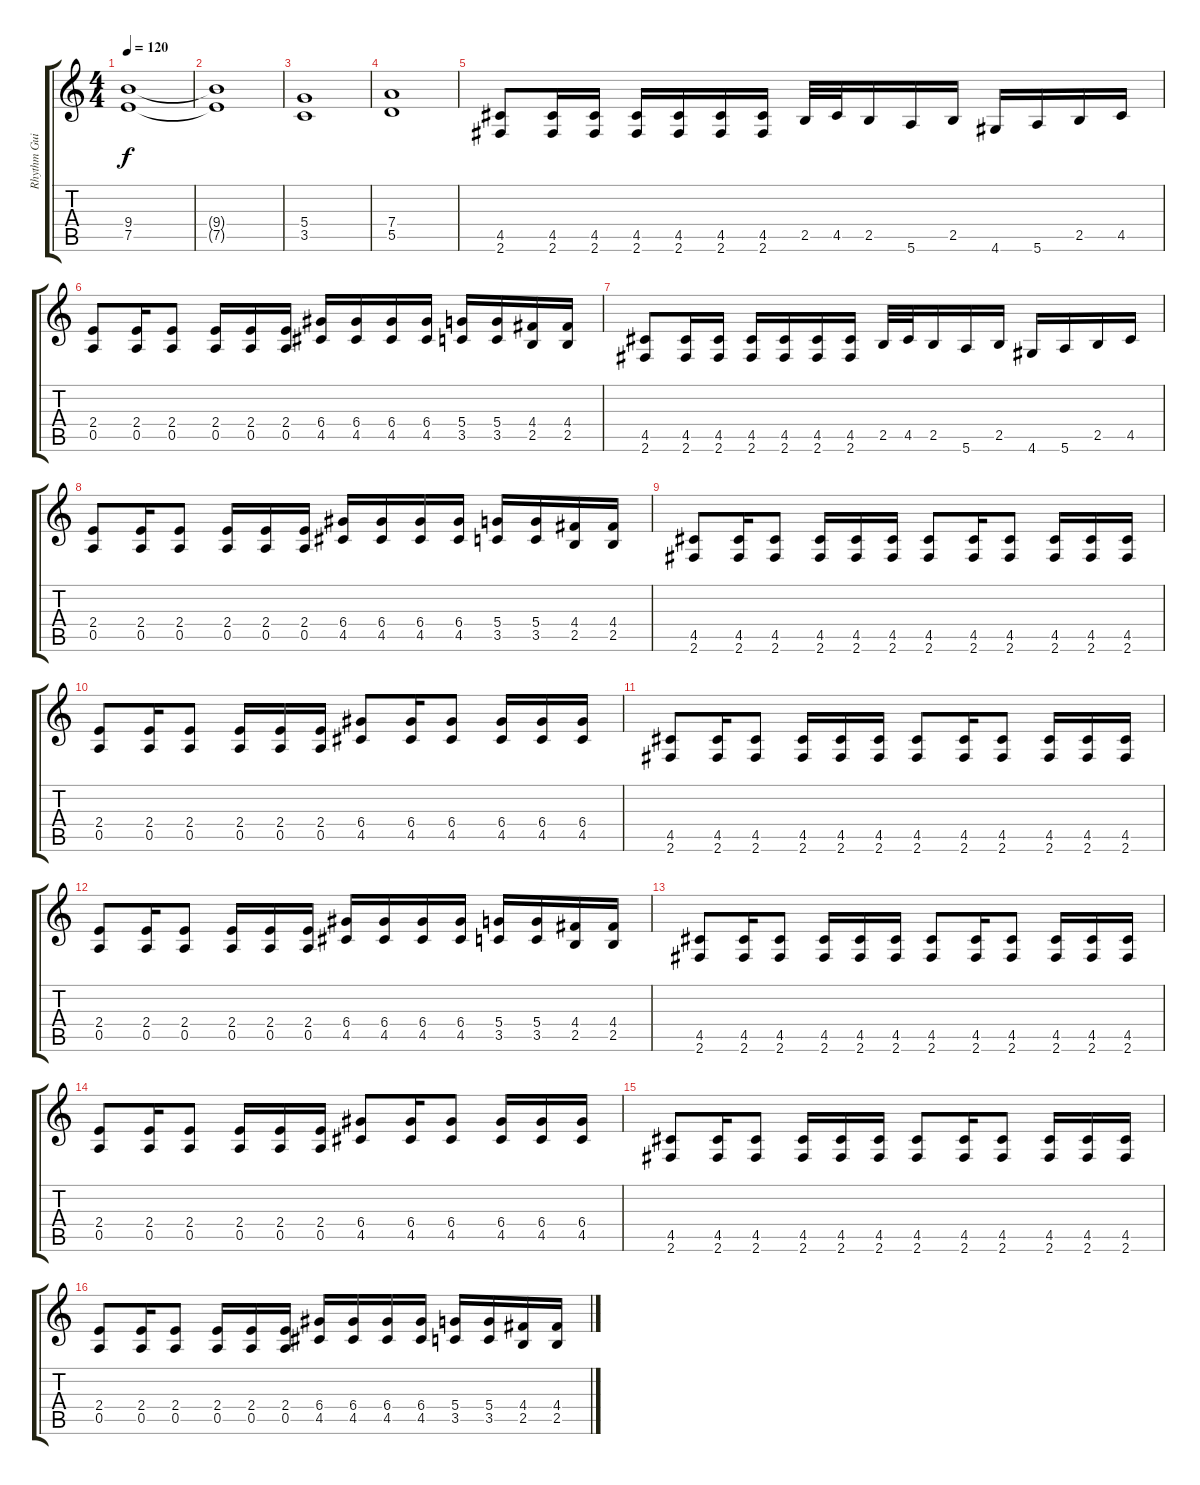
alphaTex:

\track ("Rhythm Guitar" "Rhythm Gui") {instrument distortionguitar}
\staff {score tabs}
\tuning (E4 B3 G3 D3 A2 E2) {hide}
\ts (4 4)
\tempo 120
\clef g2
\ks c
(9.4 7.5).1{dy f} |
(9.4{t} 7.5{t}).1 |
(5.4 3.5).1 |
(7.4 5.5).1 |
(4.5 2.6).8 (4.5 2.6).16 (4.5 2.6).16 (4.5 2.6).16 (4.5 2.6).16 (4.5 2.6).16 (4.5 2.6).16 2.5.32 4.5.32 2.5.16 5.6.16 2.5.16 4.6.16 5.6.16 2.5.16 4.5.16 |
(2.4 0.5).8 (2.4 0.5).16 (2.4 0.5).8 (2.4 0.5).16 (2.4 0.5).16 (2.4 0.5).16 (6.4 4.5).16 (6.4 4.5).16 (6.4 4.5).16 (6.4 4.5).16 (5.4 3.5).16 (5.4 3.5).16 (4.4 2.5).16 (4.4 2.5).16 |
(4.5 2.6).8 (4.5 2.6).16 (4.5 2.6).16 (4.5 2.6).16 (4.5 2.6).16 (4.5 2.6).16 (4.5 2.6).16 2.5.32 4.5.32 2.5.16 5.6.16 2.5.16 4.6.16 5.6.16 2.5.16 4.5.16 |
(2.4 0.5).8 (2.4 0.5).16 (2.4 0.5).8 (2.4 0.5).16 (2.4 0.5).16 (2.4 0.5).16 (6.4 4.5).16 (6.4 4.5).16 (6.4 4.5).16 (6.4 4.5).16 (5.4 3.5).16 (5.4 3.5).16 (4.4 2.5).16 (4.4 2.5).16 |
(4.5 2.6).8 (4.5 2.6).16 (4.5 2.6).8 (4.5 2.6).16 (4.5 2.6).16 (4.5 2.6).16 (4.5 2.6).8 (4.5 2.6).16 (4.5 2.6).8 (4.5 2.6).16 (4.5 2.6).16 (4.5 2.6).16 |
(2.4 0.5).8 (2.4 0.5).16 (2.4 0.5).8 (2.4 0.5).16 (2.4 0.5).16 (2.4 0.5).16 (6.4 4.5).8 (6.4 4.5).16 (6.4 4.5).8 (6.4 4.5).16 (6.4 4.5).16 (6.4 4.5).16 |
(4.5 2.6).8 (4.5 2.6).16 (4.5 2.6).8 (4.5 2.6).16 (4.5 2.6).16 (4.5 2.6).16 (4.5 2.6).8 (4.5 2.6).16 (4.5 2.6).8 (4.5 2.6).16 (4.5 2.6).16 (4.5 2.6).16 |
(2.4 0.5).8 (2.4 0.5).16 (2.4 0.5).8 (2.4 0.5).16 (2.4 0.5).16 (2.4 0.5).16 (6.4 4.5).16 (6.4 4.5).16 (6.4 4.5).16 (6.4 4.5).16 (5.4 3.5).16 (5.4 3.5).16 (4.4 2.5).16 (4.4 2.5).16 |
(4.5 2.6).8 (4.5 2.6).16 (4.5 2.6).8 (4.5 2.6).16 (4.5 2.6).16 (4.5 2.6).16 (4.5 2.6).8 (4.5 2.6).16 (4.5 2.6).8 (4.5 2.6).16 (4.5 2.6).16 (4.5 2.6).16 |
(2.4 0.5).8 (2.4 0.5).16 (2.4 0.5).8 (2.4 0.5).16 (2.4 0.5).16 (2.4 0.5).16 (6.4 4.5).8 (6.4 4.5).16 (6.4 4.5).8 (6.4 4.5).16 (6.4 4.5).16 (6.4 4.5).16 |
(4.5 2.6).8 (4.5 2.6).16 (4.5 2.6).8 (4.5 2.6).16 (4.5 2.6).16 (4.5 2.6).16 (4.5 2.6).8 (4.5 2.6).16 (4.5 2.6).8 (4.5 2.6).16 (4.5 2.6).16 (4.5 2.6).16 |
(2.4 0.5).8 (2.4 0.5).16 (2.4 0.5).8 (2.4 0.5).16 (2.4 0.5).16 (2.4 0.5).16 (6.4 4.5).16 (6.4 4.5).16 (6.4 4.5).16 (6.4 4.5).16 (5.4 3.5).16 (5.4 3.5).16 (4.4 2.5).16 (4.4 2.5).16
